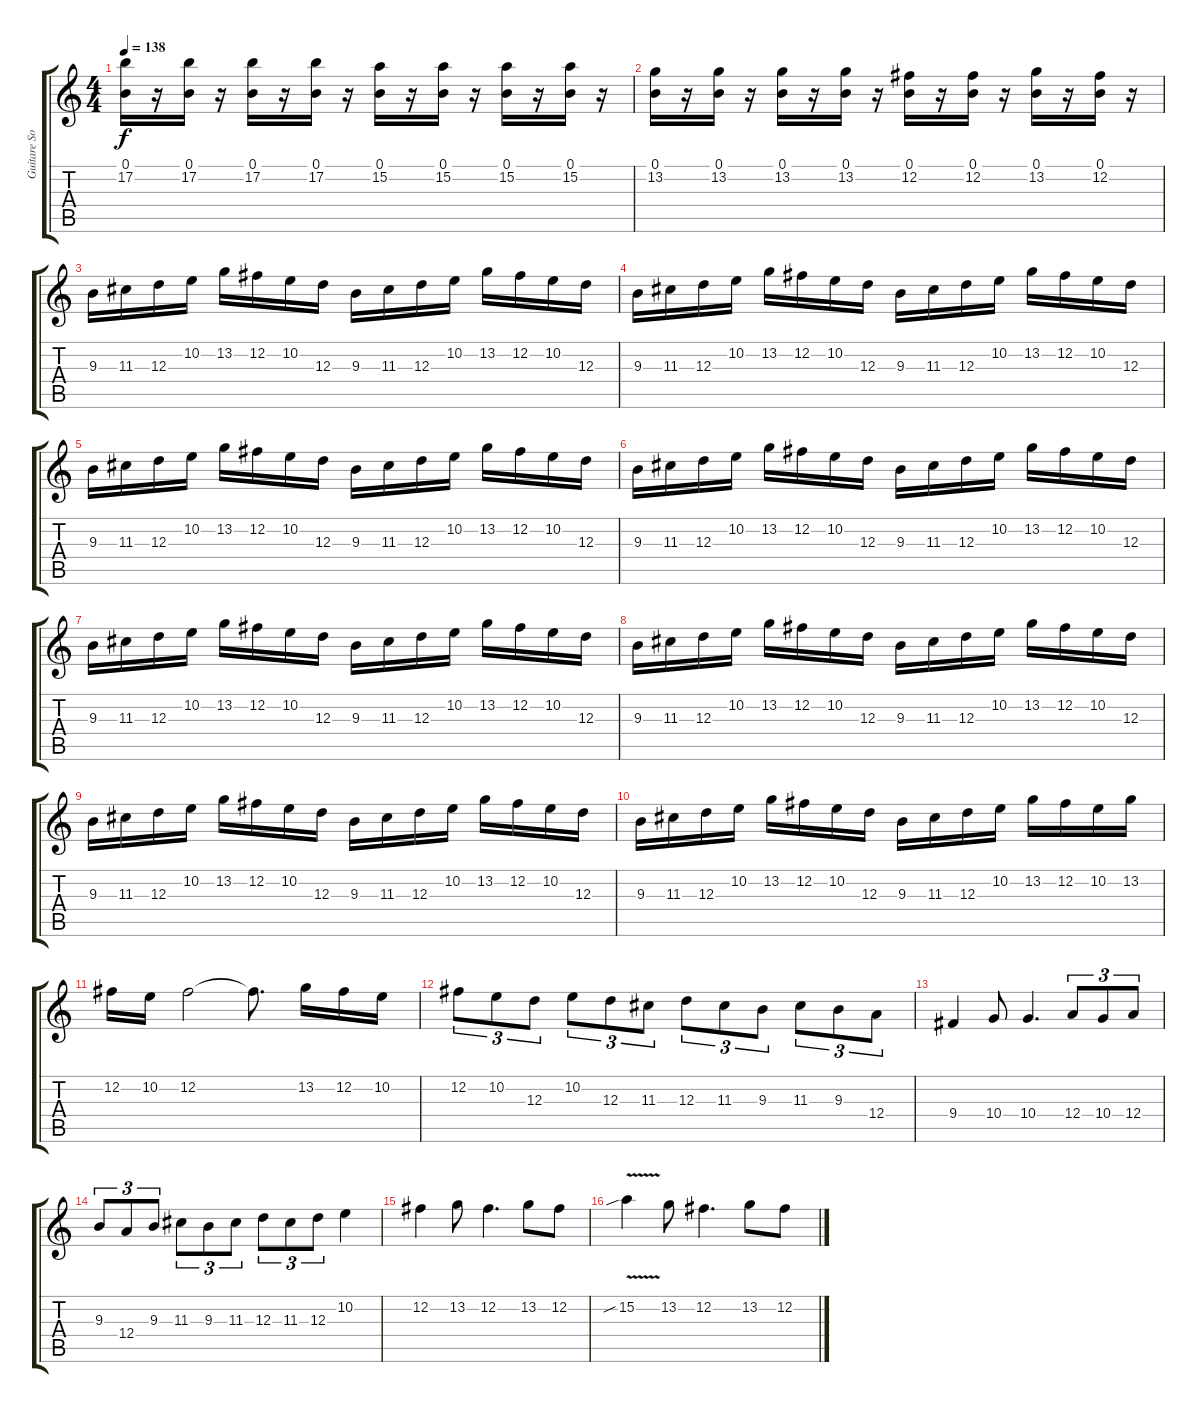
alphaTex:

\track ("Guitare Solo" "Guitare So") {instrument distortionguitar}
\staff {score tabs}
\tuning (B3 Gb3 D3 A2 E2 B1) {hide}
\ts (4 4)
\tempo 138
\clef g2
\ks c
(0.1 17.2).16{dy f} r.16 (0.1 17.2).16 r.16 (0.1 17.2).16 r.16 (0.1 17.2).16 r.16 (0.1 15.2).16 r.16 (0.1 15.2).16 r.16 (0.1 15.2).16 r.16 (0.1 15.2).16 r.16 |
(0.1 13.2).16 r.16 (0.1 13.2).16 r.16 (0.1 13.2).16 r.16 (0.1 13.2).16 r.16 (0.1 12.2).16 r.16 (0.1 12.2).16 r.16 (0.1 13.2).16 r.16 (0.1 12.2).16 r.16 |
9.3.16 11.3.16 12.3.16 10.2.16 13.2.16 12.2.16 10.2.16 12.3.16 9.3.16 11.3.16 12.3.16 10.2.16 13.2.16 12.2.16 10.2.16 12.3.16 |
9.3.16 11.3.16 12.3.16 10.2.16 13.2.16 12.2.16 10.2.16 12.3.16 9.3.16 11.3.16 12.3.16 10.2.16 13.2.16 12.2.16 10.2.16 12.3.16 |
9.3.16 11.3.16 12.3.16 10.2.16 13.2.16 12.2.16 10.2.16 12.3.16 9.3.16 11.3.16 12.3.16 10.2.16 13.2.16 12.2.16 10.2.16 12.3.16 |
9.3.16 11.3.16 12.3.16 10.2.16 13.2.16 12.2.16 10.2.16 12.3.16 9.3.16 11.3.16 12.3.16 10.2.16 13.2.16 12.2.16 10.2.16 12.3.16 |
9.3.16 11.3.16 12.3.16 10.2.16 13.2.16 12.2.16 10.2.16 12.3.16 9.3.16 11.3.16 12.3.16 10.2.16 13.2.16 12.2.16 10.2.16 12.3.16 |
9.3.16 11.3.16 12.3.16 10.2.16 13.2.16 12.2.16 10.2.16 12.3.16 9.3.16 11.3.16 12.3.16 10.2.16 13.2.16 12.2.16 10.2.16 12.3.16 |
9.3.16 11.3.16 12.3.16 10.2.16 13.2.16 12.2.16 10.2.16 12.3.16 9.3.16 11.3.16 12.3.16 10.2.16 13.2.16 12.2.16 10.2.16 12.3.16 |
9.3.16 11.3.16 12.3.16 10.2.16 13.2.16 12.2.16 10.2.16 12.3.16 9.3.16 11.3.16 12.3.16 10.2.16 13.2.16 12.2.16 10.2.16 13.2.16 |
12.2.16 10.2.16 12.2.2 12.2{t}.8{d} 13.2.16 12.2.16 10.2.16 |
12.2.8{tu (3 2)} 10.2.8{tu (3 2)} 12.3.8{tu (3 2)} 10.2.8{tu (3 2)} 12.3.8{tu (3 2)} 11.3.8{tu (3 2)} 12.3.8{tu (3 2)} 11.3.8{tu (3 2)} 9.3.8{tu (3 2)} 11.3.8{tu (3 2)} 9.3.8{tu (3 2)} 12.4.8{tu (3 2)} |
9.4.4 10.4.8 10.4.4{d} 12.4.8{tu (3 2)} 10.4.8{tu (3 2)} 12.4.8{tu (3 2)} |
9.3.8{tu (3 2)} 12.4.8{tu (3 2)} 9.3.8{tu (3 2)} 11.3.8{tu (3 2)} 9.3.8{tu (3 2)} 11.3.8{tu (3 2)} 12.3.8{tu (3 2)} 11.3.8{tu (3 2)} 12.3.8{tu (3 2)} 10.2.4 |
12.2.4 13.2.8 12.2.4{d} 13.2.8 12.2.8 |
15.2{v sib}.4 13.2.8 12.2.4{d} 13.2.8 12.2.8
